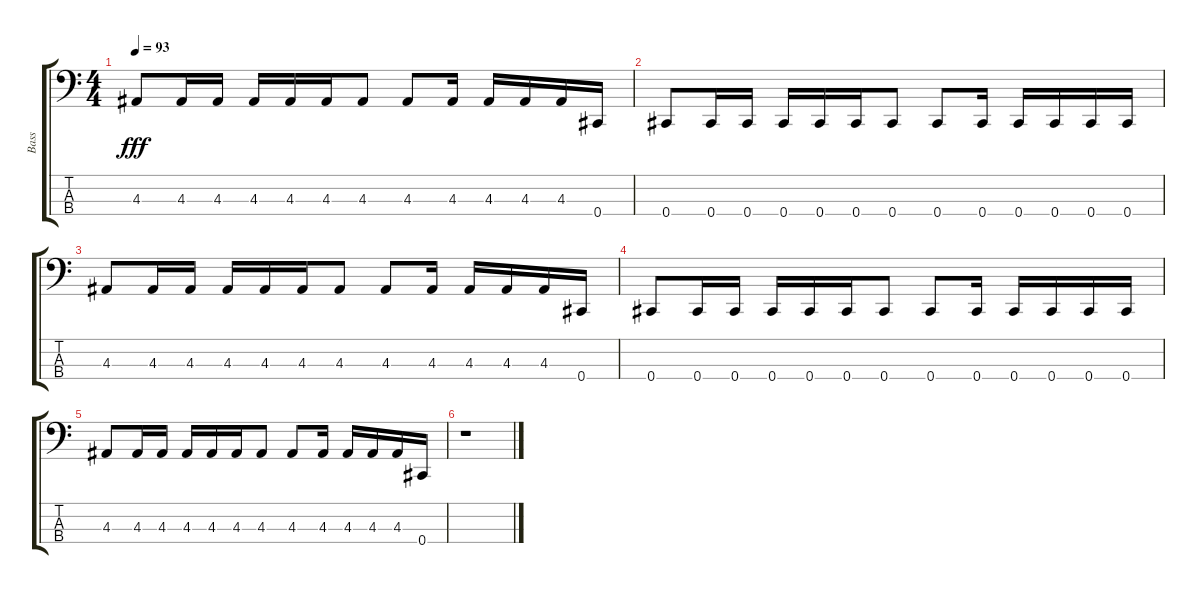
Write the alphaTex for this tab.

\track ("Bass" "Bass") {instrument electricbassfinger}
\staff {score tabs}
\tuning (G2 D2 Gb1 Db1) {hide}
\ts (4 4)
\tempo 93
\clef f4
\ks c
4.3.8{dy fff} 4.3.16 4.3.16 4.3.16 4.3.16 4.3.16 4.3.8 4.3.8 4.3.16 4.3.16 4.3.16 4.3.16 0.4.16 |
0.4.8{volume 6} 0.4.16 0.4.16 0.4.16 0.4.16 0.4.16 0.4.8 0.4.8 0.4.16 0.4.16 0.4.16 0.4.16 0.4.16 |
4.3.8 4.3.16 4.3.16 4.3.16 4.3.16 4.3.16 4.3.8 4.3.8 4.3.16 4.3.16 4.3.16 4.3.16 0.4.16 |
0.4.8{volume 5} 0.4.16 0.4.16 0.4.16 0.4.16 0.4.16 0.4.8 0.4.8 0.4.16 0.4.16 0.4.16 0.4.16 0.4.16 |
4.3.8{volume 4} 4.3.16 4.3.16 4.3.16 4.3.16 4.3.16 4.3.8 4.3.8 4.3.16 4.3.16 4.3.16 4.3.16 0.4.16 |
r.1
